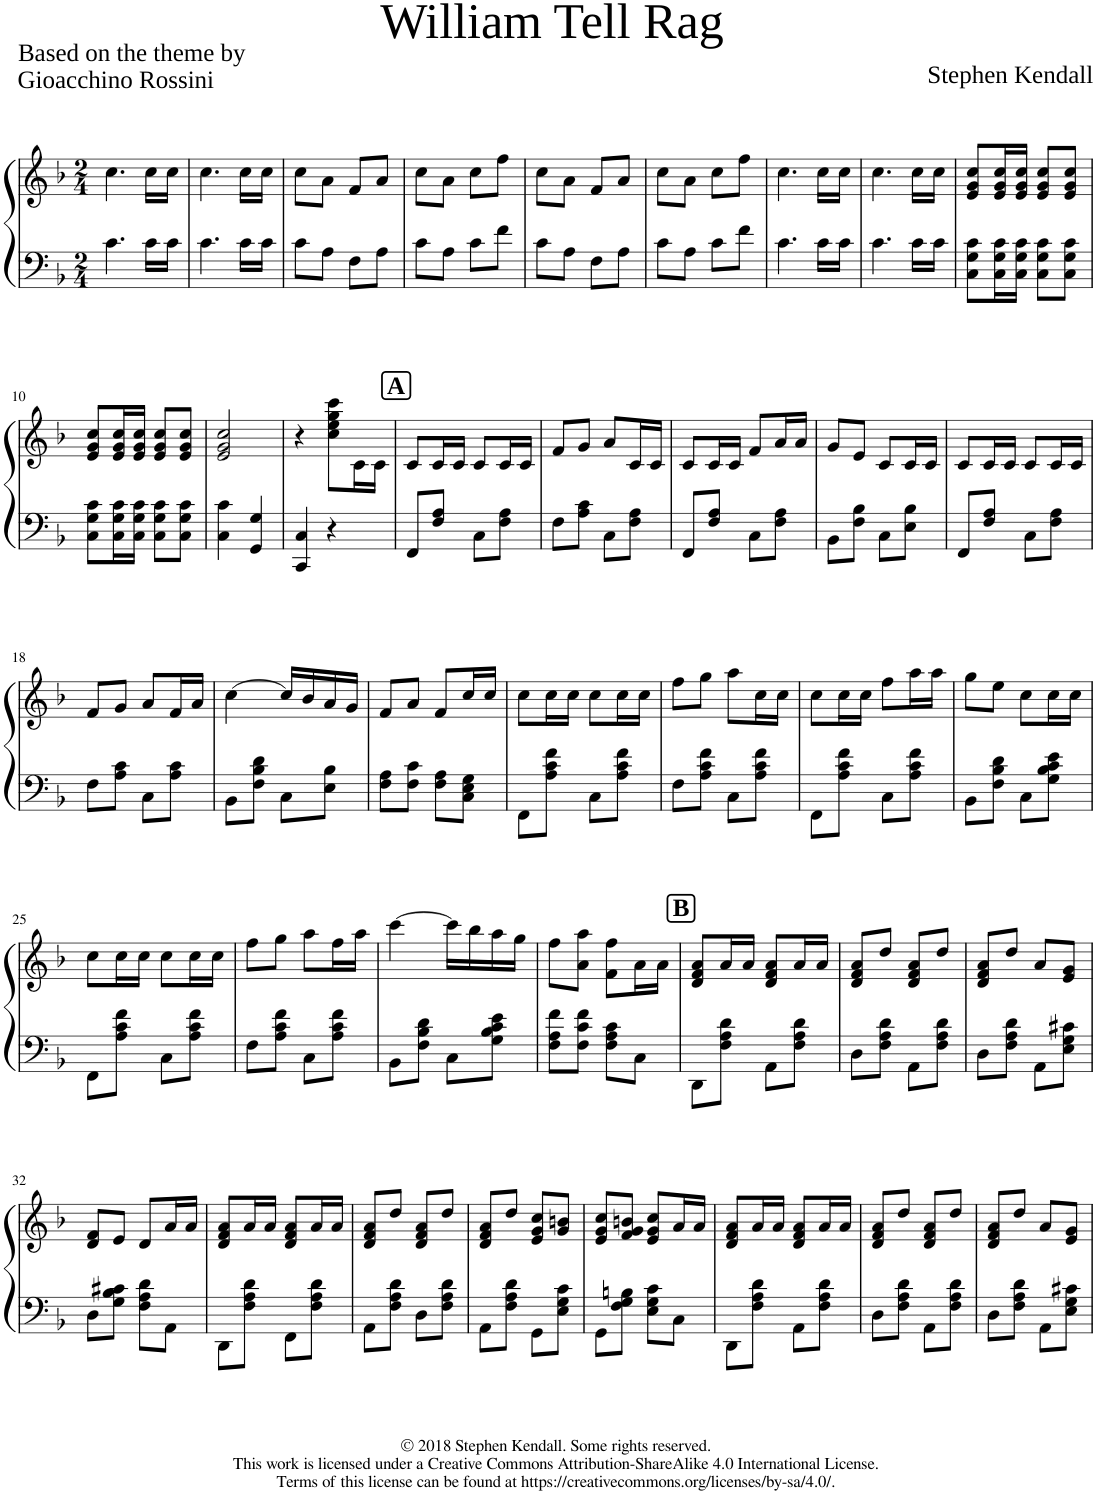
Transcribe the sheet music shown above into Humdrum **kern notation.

**kern	**kern
*part1	*part1
*staff2	*staff1
*I"Piano	*
*I'Pno	*
*clefF4	*clefG2
*k[b-]	*k[b-]
*M2/4	*M2/4
=1	=1
4.c\	4.cc\
16c\LL	16cc\LL
16c\JJ	16cc\JJ
=2	=2
4.c\	4.cc\
16c\LL	16cc\LL
16c\JJ	16cc\JJ
=3	=3
8c\L	8cc\L
8A\J	8a\J
8F\L	8f/L
8A\J	8a/J
=4	=4
8c\L	8cc\L
8A\J	8a\J
8c\L	8cc\L
8f\J	8ff\J
=5	=5
8c\L	8cc\L
8A\J	8a\J
8F\L	8f/L
8A\J	8a/J
=6	=6
8c\L	8cc\L
8A\J	8a\J
8c\L	8cc\L
8f\J	8ff\J
=7	=7
4.c\	4.cc\
16c\LL	16cc\LL
16c\JJ	16cc\JJ
=8	=8
4.c\	4.cc\
16c\LL	16cc\LL
16c\JJ	16cc\JJ
=9	=9
8C\ 8G\ 8c\L	8e/ 8g/ 8cc/L
16C\ 16G\ 16c\L	16e/ 16g/ 16cc/L
16C\ 16G\ 16c\JJ	16e/ 16g/ 16cc/JJ
8C\ 8G\ 8c\L	8e/ 8g/ 8cc/L
8C\ 8G\ 8c\J	8e/ 8g/ 8cc/J
!!LO:LB:g=z
=10	=10
8C\ 8G\ 8c\L	8e/ 8g/ 8cc/L
16C\ 16G\ 16c\L	16e/ 16g/ 16cc/L
16C\ 16G\ 16c\JJ	16e/ 16g/ 16cc/JJ
8C\ 8G\ 8c\L	8e/ 8g/ 8cc/L
8C\ 8G\ 8c\J	8e/ 8g/ 8cc/J
=11	=11
4C\ 4c\	2e/ 2g/ 2cc/
4GG/ 4G/	.
=12	=12
4CC/ 4C/	4r
4r	8cc\ 8ee\ 8gg\ 8ccc\L
.	16c\L
.	16c\JJ
!!LO:REH:place=s1:a:B:cj:fs=14:t=A
=13	=13
8FF/L	8c/L
8F/ 8A/J	16c/L
.	16c/JJ
8C\L	8c/L
8F\ 8A\J	16c/L
.	16c/JJ
=14	=14
8F\L	8f/L
8A\ 8c\J	8g/J
8C\L	8a/L
8F\ 8A\J	16c/L
.	16c/JJ
=15	=15
8FF/L	8c/L
8F/ 8A/J	16c/L
.	16c/JJ
8C\L	8f/L
8F\ 8A\J	16a/L
.	16a/JJ
=16	=16
8BB-\L	8g/L
8F\ 8B-\J	8e/J
8C\L	8c/L
8E\ 8B-\J	16c/L
.	16c/JJ
=17	=17
8FF/L	8c/L
8F/ 8A/J	16c/L
.	16c/JJ
8C\L	8c/L
8F\ 8A\J	16c/L
.	16c/JJ
!!LO:LB:g=z
=18	=18
8F\L	8f/L
8A\ 8c\J	8g/J
8C\L	8a/L
8A\ 8c\J	16f/L
.	16a/JJ
=19	=19
8BB-\L	[4cc\
8F\ 8B-\ 8d\J	.
8C\L	16cc/LL]
.	16b-/
8E\ 8B-\J	16a/
.	16g/JJ
=20	=20
8F\ 8A\L	8f/L
8F\ 8c\J	8a/J
8F\ 8A\L	8f/L
8C\ 8E\ 8G\J	16cc/L
.	16cc/JJ
=21	=21
8FF\L	8cc\L
8A\ 8c\ 8f\J	16cc\L
.	16cc\JJ
8C\L	8cc\L
8A\ 8c\ 8f\J	16cc\L
.	16cc\JJ
=22	=22
8F\L	8ff\L
8A\ 8c\ 8f\J	8gg\J
8C\L	8aa\L
8A\ 8c\ 8f\J	16cc\L
.	16cc\JJ
=23	=23
8FF\L	8cc\L
8A\ 8c\ 8f\J	16cc\L
.	16cc\JJ
8C\L	8ff\L
8A\ 8c\ 8f\J	16aa\L
.	16aa\JJ
=24	=24
8BB-\L	8gg\L
8F\ 8B-\ 8d\J	8ee\J
8C\L	8cc\L
8G\ 8B-\ 8c\ 8e\J	16cc\L
.	16cc\JJ
!!LO:LB:g=z
=25	=25
8FF\L	8cc\L
8A\ 8c\ 8f\J	16cc\L
.	16cc\JJ
8C\L	8cc\L
8A\ 8c\ 8f\J	16cc\L
.	16cc\JJ
=26	=26
8F\L	8ff\L
8A\ 8c\ 8f\J	8gg\J
8C\L	8aa\L
8A\ 8c\ 8f\J	16ff\L
.	16aa\JJ
=27	=27
8BB-\L	[4ccc\
8F\ 8B-\ 8d\J	.
8C\L	16ccc\LL]
.	16bb-\
8G\ 8B-\ 8c\ 8e\J	16aa\
.	16gg\JJ
=28	=28
8F\ 8A\ 8f\L	8ff\L
8F\ 8c\ 8f\J	8a\ 8aa\J
8F\ 8A\ 8c\L	8f\ 8ff\L
8C\J	16a\L
.	16a\JJ
!!LO:REH:place=s1:a:B:cj:fs=14:t=B
=29	=29
8DD\L	8d/ 8f/ 8a/L
8F\ 8A\ 8d\J	16a/L
.	16a/JJ
8AA\L	8d/ 8f/ 8a/L
8F\ 8A\ 8d\J	16a/L
.	16a/JJ
=30	=30
8D\L	8d/ 8f/ 8a/L
8F\ 8A\ 8d\J	8dd/J
8AA\L	8d/ 8f/ 8a/L
8F\ 8A\ 8d\J	8dd/J
=31	=31
8D\L	8d/ 8f/ 8a/L
8F\ 8A\ 8d\J	8dd/J
8AA\L	8a/L
8E\ 8G\ 8c#X\J	8e/ 8g/J
!!LO:LB:g=z
=32	=32
8D\L	8d/ 8f/L
8G\ 8B-\ 8c#X\J	8e/J
8F\ 8A\ 8d\L	8d/L
8AA\J	16a/L
.	16a/JJ
=33	=33
8DD\L	8d/ 8f/ 8a/L
8F\ 8A\ 8d\J	16a/L
.	16a/JJ
8FF\L	8d/ 8f/ 8a/L
8F\ 8A\ 8d\J	16a/L
.	16a/JJ
=34	=34
8AA\L	8d/ 8f/ 8a/L
8F\ 8A\ 8d\J	8dd/J
8D\L	8d/ 8f/ 8a/L
8F\ 8A\ 8d\J	8dd/J
=35	=35
8AA\L	8d/ 8f/ 8a/L
8F\ 8A\ 8d\J	8dd/J
8GG\L	8e/ 8g/ 8cc/L
8E\ 8G\ 8c\J	8g/ 8bn/J
=36	=36
8GG\L	8e/ 8g/ 8cc/L
8F\ 8G\ 8Bn\J	8f/ 8g/ 8bn/J
8E\ 8G\ 8c\L	8e/ 8g/ 8cc/L
8C\J	16a/L
.	16a/JJ
=37	=37
8DD\L	8d/ 8f/ 8a/L
8F\ 8A\ 8d\J	16a/L
.	16a/JJ
8AA\L	8d/ 8f/ 8a/L
8F\ 8A\ 8d\J	16a/L
.	16a/JJ
=38	=38
8D\L	8d/ 8f/ 8a/L
8F\ 8A\ 8d\J	8dd/J
8AA\L	8d/ 8f/ 8a/L
8F\ 8A\ 8d\J	8dd/J
=39	=39
8D\L	8d/ 8f/ 8a/L
8F\ 8A\ 8d\J	8dd/J
8AA\L	8a/L
8E\ 8G\ 8c#X\J	8e/ 8g/J
=	=
*-	*-
